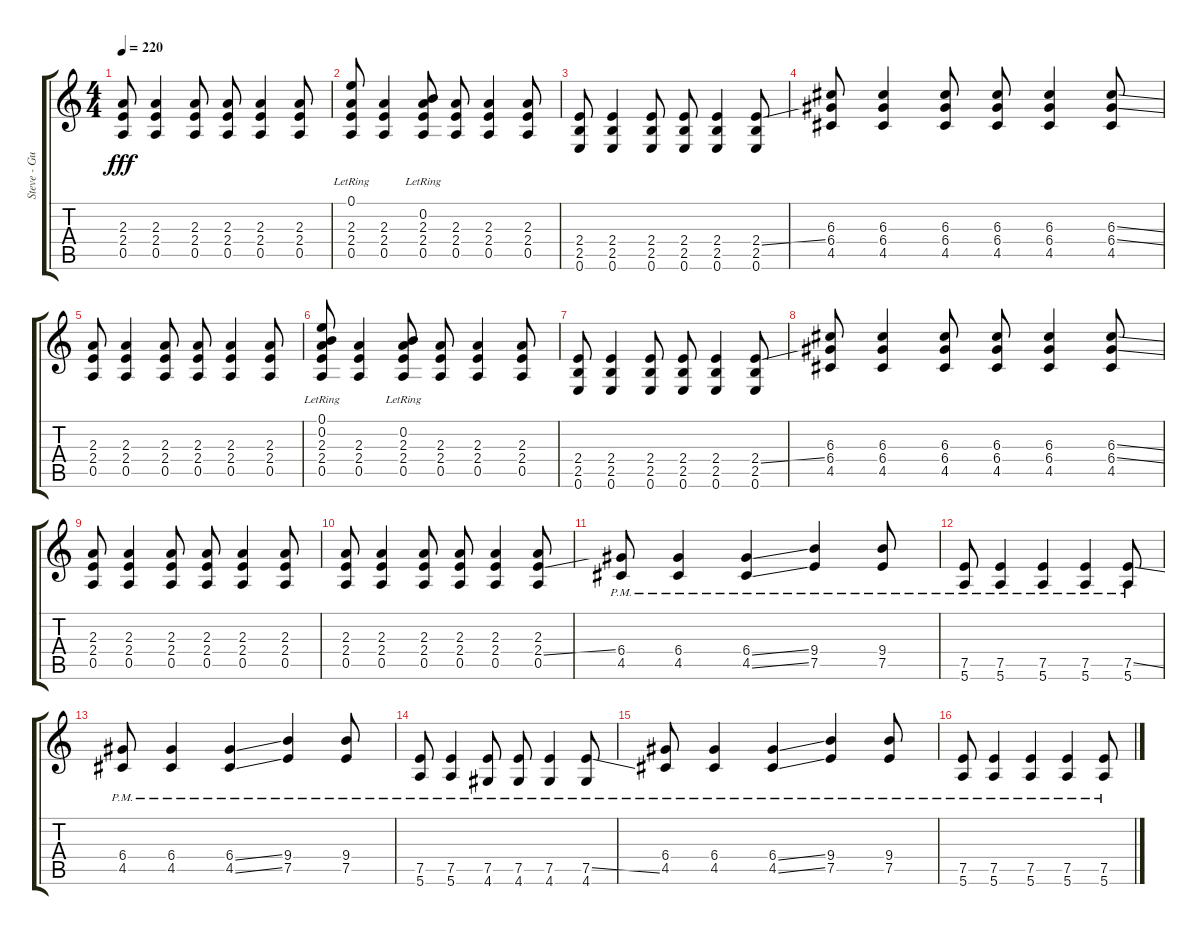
\track ("Steve - Guitar" "Steve - Gu") {instrument distortionguitar}
\staff {score tabs}
\tuning (E4 B3 G3 D3 A2 E2) {hide}
\ts (4 4)
\tempo 220
\clef g2
\ks c
(2.3 2.4 0.5).8{dy fff} (2.3 2.4 0.5).4 (2.3 2.4 0.5).8 (2.3 2.4 0.5).8 (2.3 2.4 0.5).4 (2.3 2.4 0.5).8 |
(0.1{lr} 2.3 2.4 0.5).8 (2.3 2.4 0.5).4 (0.2{lr} 2.3 2.4 0.5).8 (2.3 2.4 0.5).8 (2.3 2.4 0.5).4 (2.3 2.4 0.5).8 |
(2.4 2.5 0.6).8 (2.4 2.5 0.6).4 (2.4 2.5 0.6).8 (2.4 2.5 0.6).8 (2.4 2.5 0.6).4 (2.4{ss} 2.5 0.6).8 |
(6.3 6.4 4.5).8 (6.3 6.4 4.5).4 (6.3 6.4 4.5).8 (6.3 6.4 4.5).8 (6.3 6.4 4.5).4 (6.3{ss} 6.4{ss} 4.5).8 |
(2.3 2.4 0.5).8 (2.3 2.4 0.5).4 (2.3 2.4 0.5).8 (2.3 2.4 0.5).8 (2.3 2.4 0.5).4 (2.3 2.4 0.5).8 |
(0.1{lr} 0.2{lr} 2.3 2.4 0.5).8 (2.3 2.4 0.5).4 (0.2{lr} 2.3 2.4 0.5).8 (2.3 2.4 0.5).8 (2.3 2.4 0.5).4 (2.3 2.4 0.5).8 |
(2.4 2.5 0.6).8 (2.4 2.5 0.6).4 (2.4 2.5 0.6).8 (2.4 2.5 0.6).8 (2.4 2.5 0.6).4 (2.4{ss} 2.5 0.6).8 |
(6.3 6.4 4.5).8 (6.3 6.4 4.5).4 (6.3 6.4 4.5).8 (6.3 6.4 4.5).8 (6.3 6.4 4.5).4 (6.3{ss} 6.4{ss} 4.5).8 |
(2.3 2.4 0.5).8 (2.3 2.4 0.5).4 (2.3 2.4 0.5).8 (2.3 2.4 0.5).8 (2.3 2.4 0.5).4 (2.3 2.4 0.5).8 |
(2.3 2.4 0.5).8 (2.3 2.4 0.5).4 (2.3 2.4 0.5).8 (2.3 2.4 0.5).8 (2.3 2.4 0.5).4 (2.3 2.4{ss} 0.5).8 |
(6.4{pm} 4.5{pm}).8 (6.4{pm} 4.5{pm}).4 (6.4{ss pm} 4.5{ss pm}).4 (9.4{pm} 7.5{pm}).4 (9.4{pm} 7.5{pm}).8 |
(7.5{pm} 5.6{pm}).8 (7.5{pm} 5.6{pm}).4 (7.5{pm} 5.6{pm}).4 (7.5{pm} 5.6{pm}).4 (7.5{ss pm} 5.6{pm}).8 |
(6.4{pm} 4.5{pm}).8 (6.4{pm} 4.5{pm}).4 (6.4{ss pm} 4.5{ss pm}).4 (9.4{pm} 7.5{pm}).4 (9.4{pm} 7.5{pm}).8 |
(7.5{pm} 5.6{pm}).8 (7.5{pm} 5.6{pm}).4 (7.5{pm} 4.6{pm}).8 (7.5{pm} 4.6{pm}).8 (7.5{pm} 4.6{pm}).4 (7.5{ss pm} 4.6{pm}).8 |
(6.4{pm} 4.5{pm}).8 (6.4{pm} 4.5{pm}).4 (6.4{ss pm} 4.5{ss pm}).4 (9.4{pm} 7.5{pm}).4 (9.4{pm} 7.5{pm}).8 |
(7.5{pm} 5.6{pm}).8 (7.5{pm} 5.6{pm}).4 (7.5{pm} 5.6{pm}).4 (7.5{pm} 5.6{pm}).4 (7.5{pm} 5.6{pm}).8
